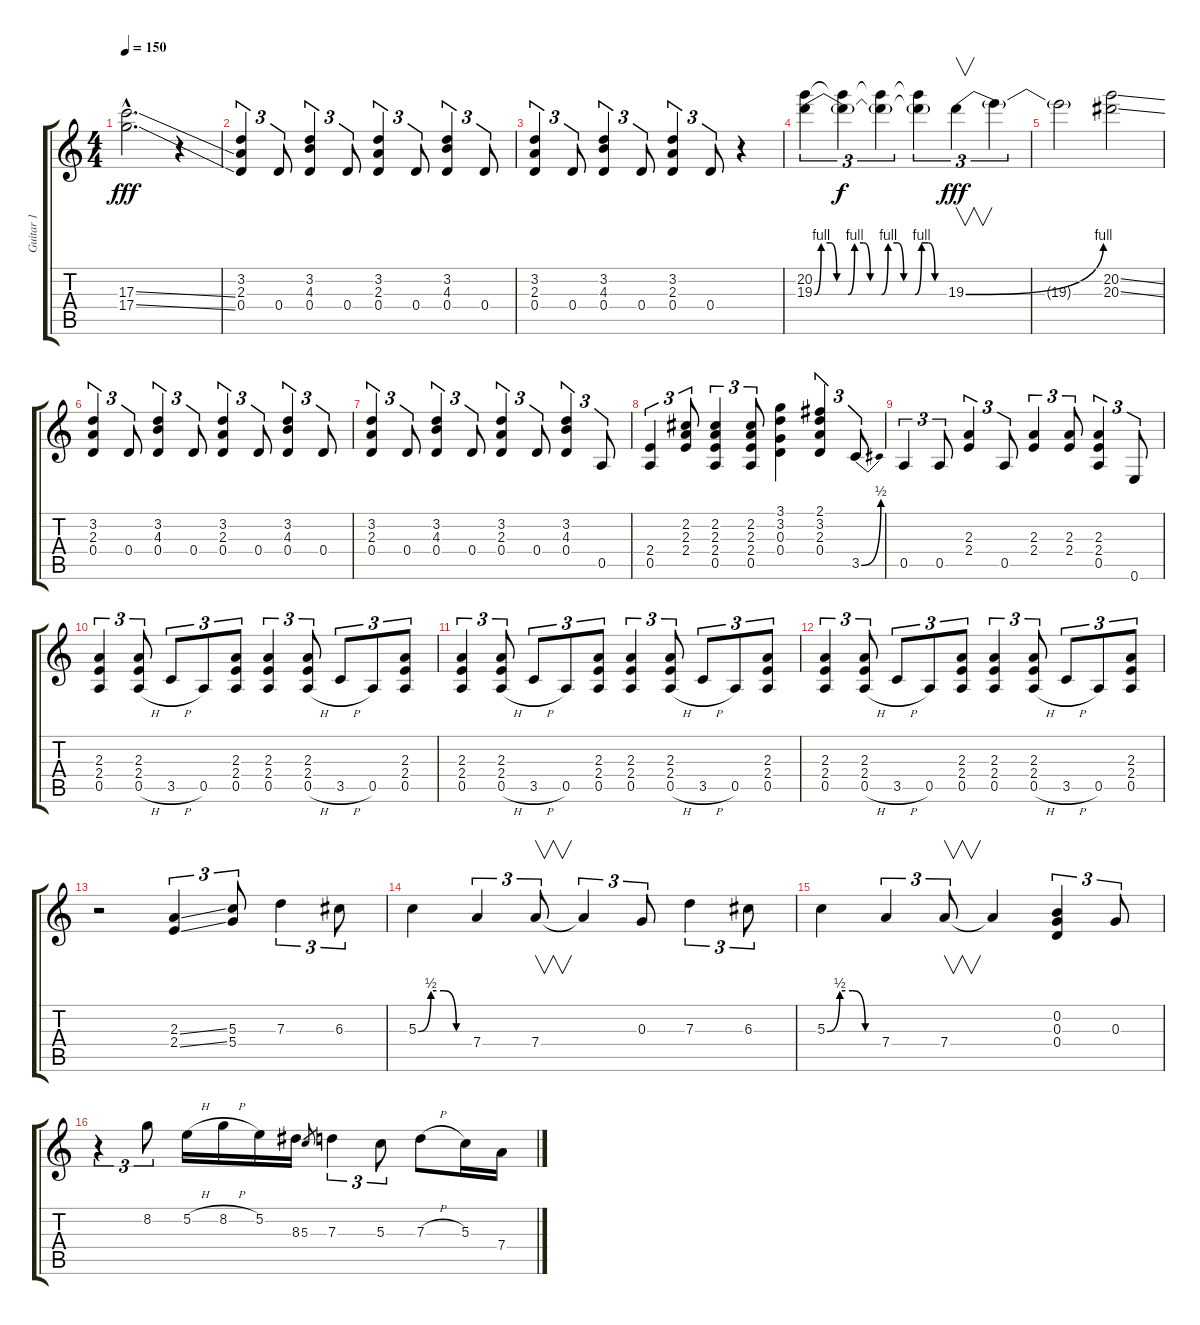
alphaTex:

\track ("Guitar 1" "Guitar 1") {instrument distortionguitar}
\staff {score tabs}
\tuning (E4 B3 G3 D3 A2 E2) {hide}
\ts (4 4)
\tempo 150
\clef g2
\ks c
(17.3{ss hac} 17.4{ss hac}).2{d dy fff} r.4 |
(3.2 2.3 0.4).4{tu (3 2)} 0.4.8{tu (3 2)} (3.2 4.3 0.4).4{tu (3 2)} 0.4.8{tu (3 2)} (3.2 2.3 0.4).4{tu (3 2)} 0.4.8{tu (3 2)} (3.2 4.3 0.4).4{tu (3 2)} 0.4.8{tu (3 2)} |
(3.2 2.3 0.4).4{tu (3 2)} 0.4.8{tu (3 2)} (3.2 4.3 0.4).4{tu (3 2)} 0.4.8{tu (3 2)} (3.2 2.3 0.4).4{tu (3 2)} 0.4.8{tu (3 2)} r.4 |
(20.2 19.3{be (custom 0 0 3 4 7 4 10 0 15 0 18 4 22 4 25 0 30 0 33 4 37 4 40 0 45 0 48 4 51 4 54 0 60 0)}).4{tu (3 2)} (20.2{t} 19.3{t}).4{tu (3 2) dy f} (20.2{t} 19.3{t}).4{tu (3 2)} (20.2{t} 19.3{t}).4{tu (3 2)} 19.3{be (bend 0 0 60 4)}.4{v tu (3 2) dy fff} 19.3{t}.4{tu (3 2)} |
19.3{t}.2 (20.2{ss} 20.3{ss}).2 |
(3.2 2.3 0.4).4{tu (3 2)} 0.4.8{tu (3 2)} (3.2 4.3 0.4).4{tu (3 2)} 0.4.8{tu (3 2)} (3.2 2.3 0.4).4{tu (3 2)} 0.4.8{tu (3 2)} (3.2 4.3 0.4).4{tu (3 2)} 0.4.8{tu (3 2)} |
(3.2 2.3 0.4).4{tu (3 2)} 0.4.8{tu (3 2)} (3.2 4.3 0.4).4{tu (3 2)} 0.4.8{tu (3 2)} (3.2 2.3 0.4).4{tu (3 2)} 0.4.8{tu (3 2)} (3.2 4.3 0.4).4{tu (3 2)} 0.5.8{tu (3 2)} |
(2.4 0.5).4{tu (3 2)} (2.2 2.3 2.4).8{tu (3 2)} (2.2 2.3 2.4 0.5).4{tu (3 2)} (2.2 2.3 2.4 0.5).8{tu (3 2)} (3.1 3.2 0.3 0.4).4 (2.1 3.2 2.3 0.4).4{tu (3 2)} 3.5{be (bend 0 0 60 2)}.8{tu (3 2)} |
0.5.4{tu (3 2)} 0.5.8{tu (3 2)} (2.3 2.4).4{tu (3 2)} 0.5.8{tu (3 2)} (2.3 2.4).4{tu (3 2)} (2.3 2.4).8{tu (3 2)} (2.3 2.4 0.5).4{tu (3 2)} 0.6.8{tu (3 2)} |
(2.3 2.4 0.5).4{tu (3 2)} (2.3 2.4 0.5{h}).8{tu (3 2)} 3.5{h}.8{tu (3 2)} 0.5.8{tu (3 2)} (2.3 2.4 0.5).8{tu (3 2)} (2.3 2.4 0.5).4{tu (3 2)} (2.3 2.4 0.5{h}).8{tu (3 2)} 3.5{h}.8{tu (3 2)} 0.5.8{tu (3 2)} (2.3 2.4 0.5).8{tu (3 2)} |
(2.3 2.4 0.5).4{tu (3 2)} (2.3 2.4 0.5{h}).8{tu (3 2)} 3.5{h}.8{tu (3 2)} 0.5.8{tu (3 2)} (2.3 2.4 0.5).8{tu (3 2)} (2.3 2.4 0.5).4{tu (3 2)} (2.3 2.4 0.5{h}).8{tu (3 2)} 3.5{h}.8{tu (3 2)} 0.5.8{tu (3 2)} (2.3 2.4 0.5).8{tu (3 2)} |
(2.3 2.4 0.5).4{tu (3 2)} (2.3 2.4 0.5{h}).8{tu (3 2)} 3.5{h}.8{tu (3 2)} 0.5.8{tu (3 2)} (2.3 2.4 0.5).8{tu (3 2)} (2.3 2.4 0.5).4{tu (3 2)} (2.3 2.4 0.5{h}).8{tu (3 2)} 3.5{h}.8{tu (3 2)} 0.5.8{tu (3 2)} (2.3 2.4 0.5).8{tu (3 2)} |
r.2 (2.3{ss} 2.4{ss}).4{tu (3 2)} (5.3 5.4).8{tu (3 2)} 7.3.4{tu (3 2)} 6.3.8{tu (3 2)} |
5.3{be (custom 0 0 15 2 30 2 45 0 60 0)}.4 7.4.4{tu (3 2)} 7.4.8{v tu (3 2)} 7.4{t}.4{tu (3 2)} 0.3.8{tu (3 2)} 7.3.4{tu (3 2)} 6.3.8{tu (3 2)} |
5.3{be (custom 0 0 15 2 30 2 45 0 60 0)}.4 7.4.4{tu (3 2)} 7.4.8{v tu (3 2)} 7.4{t}.4 (0.2 0.3 0.4).4{tu (3 2)} 0.3.8{tu (3 2)} |
r.4{tu (3 2)} 8.2.8{tu (3 2)} 5.2{h}.16 8.2{h}.16 5.2.16 8.3.16 5.3.8{gr} 7.3.4{tu (3 2)} 5.3.8{tu (3 2)} 7.3{h}.8 5.3.16 7.4.16
